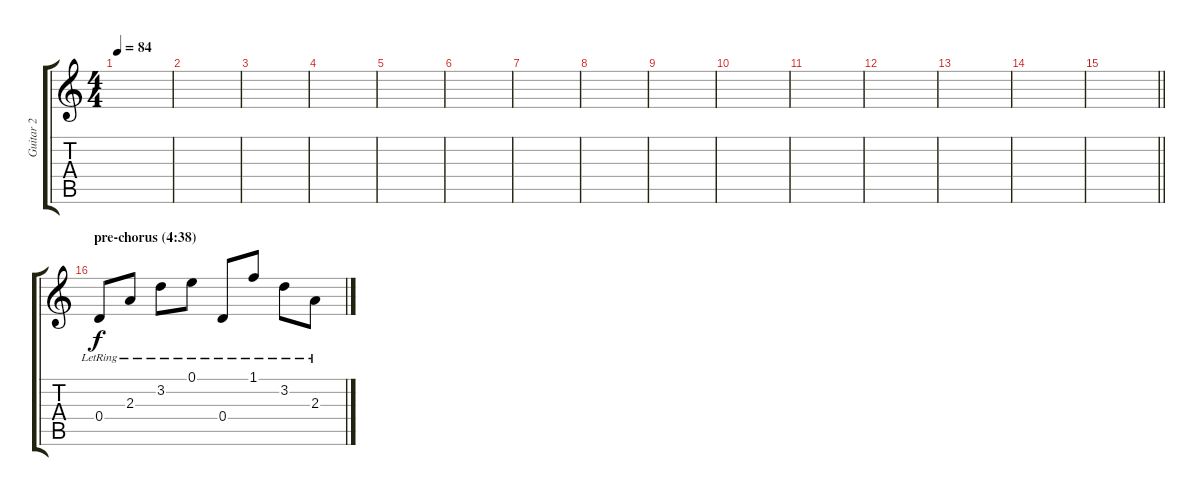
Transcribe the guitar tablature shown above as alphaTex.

\track ("Guitar 2" "Guitar 2") {instrument acousticguitarsteel}
\staff {score tabs}
\tuning (E4 B3 G3 D3 A2 E2) {hide}
\ts (4 4)
\tempo 84
\clef g2
\ks c
|
|
|
|
|
|
|
|
|
|
|
|
|
|
\barLineRight lightlight
|
\section ("" "pre-chorus (4:38)")
0.4{lr}.8 2.3{lr}.8 3.2{lr}.8 0.1{lr}.8 0.4{lr}.8 1.1{lr}.8 3.2{lr}.8 2.3{lr}.8
